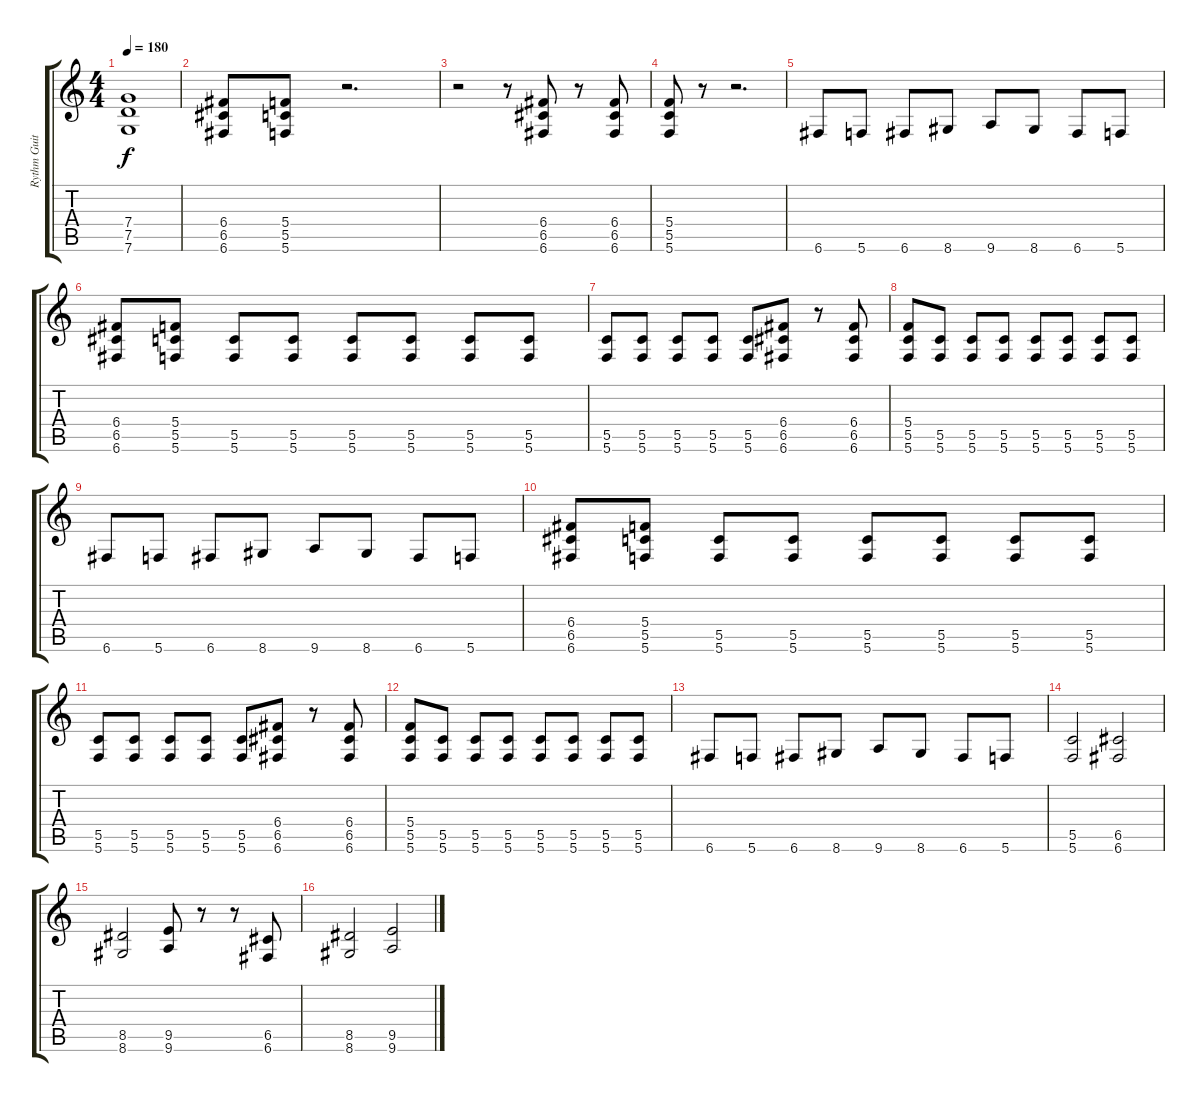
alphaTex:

\track ("Rythm Guitar" "Rythm Guit") {instrument distortionguitar}
\staff {score tabs}
\tuning (D4 A3 F3 C3 G2 C2) {hide}
\ts (4 4)
\tempo 180
\clef g2
\ks c
(7.4 7.5 7.6).1{dy f} |
(6.4 6.5 6.6).8{volume 13} (5.4 5.5 5.6).8 r.2{d} |
r.2 r.8 (6.4 6.5 6.6).8 r.8 (6.4 6.5 6.6).8 |
(5.4 5.5 5.6).8 r.8 r.2{d} |
6.6.8 5.6.8 6.6.8 8.6.8 9.6.8 8.6.8 6.6.8 5.6.8 |
(6.4 6.5 6.6).8 (5.4 5.5 5.6).8 (5.5 5.6).8 (5.5 5.6).8 (5.5 5.6).8 (5.5 5.6).8 (5.5 5.6).8 (5.5 5.6).8 |
(5.5 5.6).8 (5.5 5.6).8 (5.5 5.6).8 (5.5 5.6).8 (5.5 5.6).8 (6.4 6.5 6.6).8 r.8 (6.4 6.5 6.6).8 |
(5.4 5.5 5.6).8 (5.5 5.6).8 (5.5 5.6).8 (5.5 5.6).8 (5.5 5.6).8 (5.5 5.6).8 (5.5 5.6).8 (5.5 5.6).8 |
6.6.8 5.6.8 6.6.8 8.6.8 9.6.8 8.6.8 6.6.8 5.6.8 |
(6.4 6.5 6.6).8 (5.4 5.5 5.6).8 (5.5 5.6).8 (5.5 5.6).8 (5.5 5.6).8 (5.5 5.6).8 (5.5 5.6).8 (5.5 5.6).8 |
(5.5 5.6).8 (5.5 5.6).8 (5.5 5.6).8 (5.5 5.6).8 (5.5 5.6).8 (6.4 6.5 6.6).8 r.8 (6.4 6.5 6.6).8 |
(5.4 5.5 5.6).8 (5.5 5.6).8 (5.5 5.6).8 (5.5 5.6).8 (5.5 5.6).8 (5.5 5.6).8 (5.5 5.6).8 (5.5 5.6).8 |
6.6.8 5.6.8 6.6.8 8.6.8 9.6.8 8.6.8 6.6.8 5.6.8 |
(5.5 5.6).2 (6.5 6.6).2 |
(8.5 8.6).2 (9.5 9.6).8 r.8 r.8 (6.5 6.6).8 |
(8.5 8.6).2 (9.5 9.6).2
